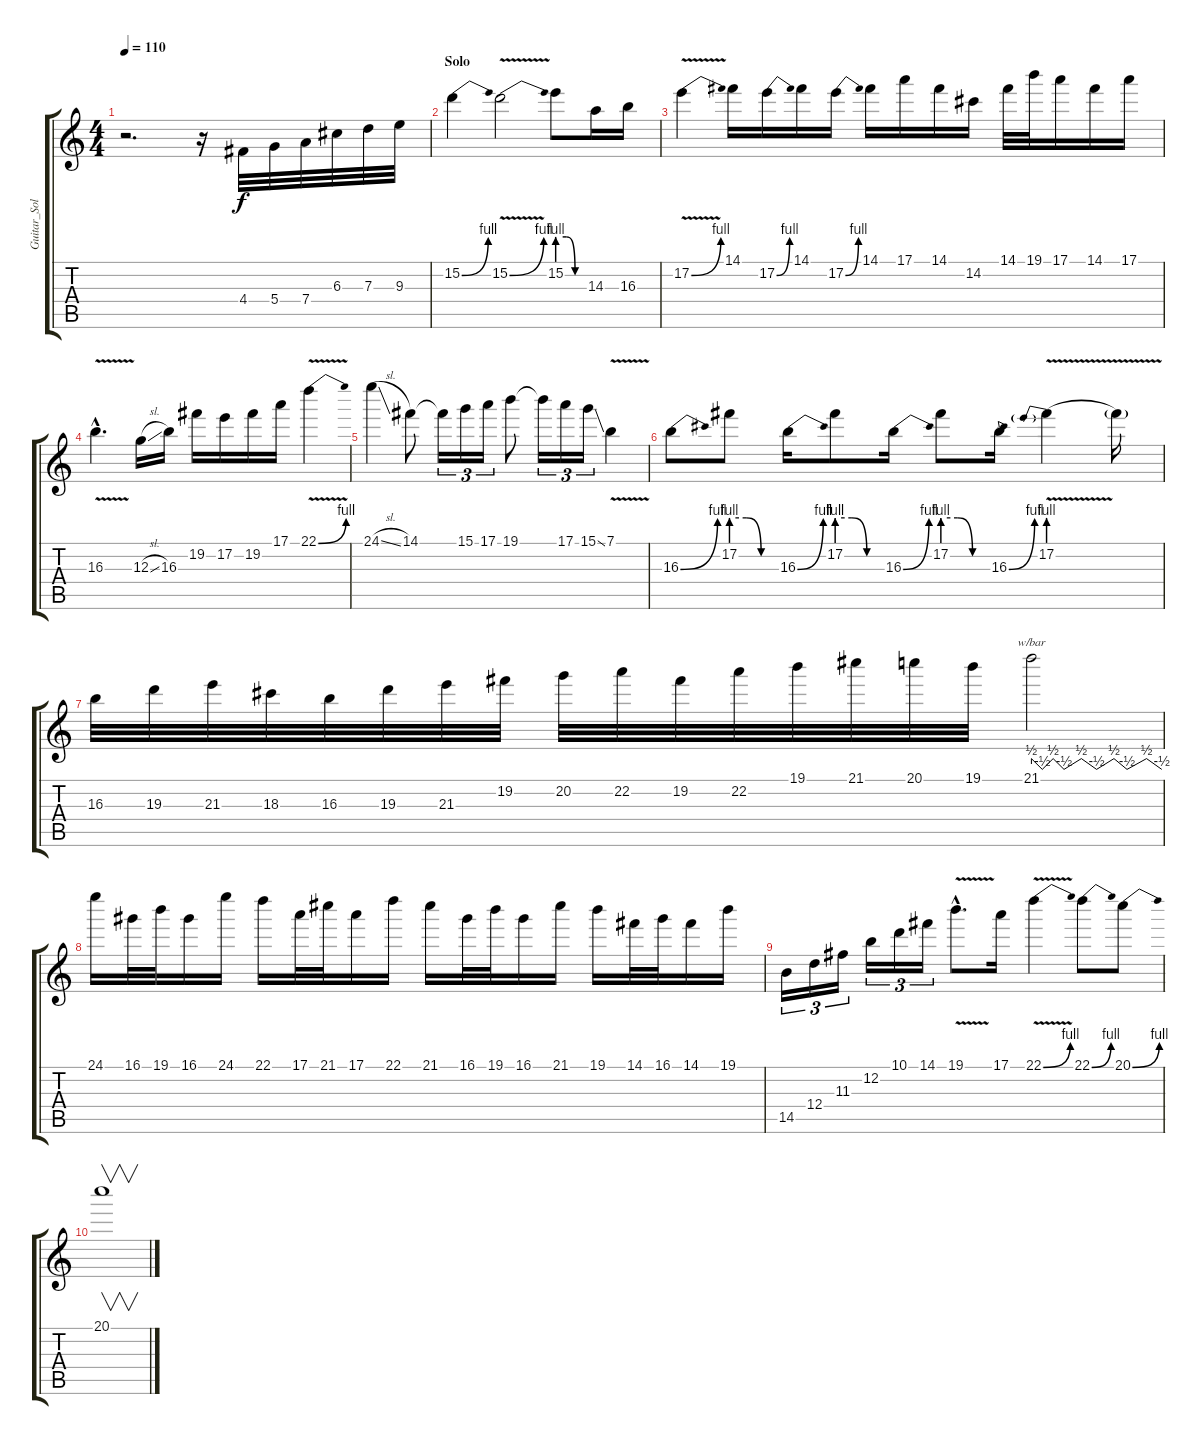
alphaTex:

\track ("Guitar_Solo" "Guitar_Sol") {instrument distortionguitar}
\staff {score tabs}
\tuning (E4 B3 G3 D3 A2 E2) {hide}
\ts (4 4)
\tempo 110
\clef g2
\ks c
r.2{d dy f} r.16 4.4.32 5.4.32 7.4.32 6.3.32 7.3.32 9.3.32 |
\section ("" "Solo")
15.2{be (bend 0 0 60 4)}.4 15.2{be (bend 0 0 60 4) v}.2 15.2{be (custom 0 4 20 4 40 0 60 0)}.8 14.3.16 16.3.16 |
17.2{be (bend 0 0 60 4) v}.4 14.1.16 17.2{be (bend 0 0 60 4)}.16 14.1.16 17.2{be (bend 0 0 60 4)}.16 14.1.16 17.1.16 14.1.16 14.2.16 14.1.32 19.1.32 17.1.16 14.1.16 17.1.16 |
16.3{v hac}.4{d} 12.3{sl}.16 16.3.16 19.2.16 17.2.16 19.2.16 17.1.16 22.1{be (bend 0 0 60 4) v}.4 |
24.1{sl}.4 14.1.8 14.1{t}.16{tu (3 2)} 15.1.16{tu (3 2)} 17.1.16{tu (3 2)} 19.1.8 19.1{t}.16{tu (3 2)} 17.1.16{tu (3 2)} 15.1{ss}.16{tu (3 2)} 7.1{v}.4 |
16.3{be (bend 0 0 60 4)}.8 17.2{be (custom 0 4 20 4 40 0 60 0)}.8 16.3{be (bend 0 0 60 4)}.16 17.2{be (custom 0 4 20 4 40 0 60 0)}.8 16.3{be (bend 0 0 60 4)}.16 17.2{be (custom 0 4 20 4 40 0 60 0)}.8 16.3{be (bend 0 0 60 4)}.16 17.2{be (prebend 0 4 60 4) v}.4 17.2{t}.16 |
16.3.32 19.3.32 21.3.32 18.3.32 16.3.32 19.3.32 21.3.32 19.2.32 20.2.32 22.2.32 19.2.32 22.2.32 19.1.32 21.1.32 20.1.32 19.1.32 21.1.2{tbe (custom default 0 2 5 -2 10 2 15 -2 23 2 30 -2 38 2 44 -2 53 2 60 -2)} |
24.1.16 16.1.32 19.1.32 16.1.16 24.1.16 22.1.16 17.1.32 21.1.32 17.1.16 22.1.16 21.1.16 16.1.32 19.1.32 16.1.16 21.1.16 19.1.16 14.1.32 16.1.32 14.1.16 19.1.16 |
14.5.16{tu (3 2)} 12.4.16{tu (3 2)} 11.3.16{tu (3 2)} 12.2.16{tu (3 2)} 10.1.16{tu (3 2)} 14.1.16{tu (3 2)} 19.1{v hac}.8{d} 17.1.16 22.1{be (bend 0 0 60 4) v}.4 22.1{be (bend 0 0 60 4)}.8 20.1{be (bend 0 0 60 4)}.8 |
\section ("" "")
20.1.1{v}
